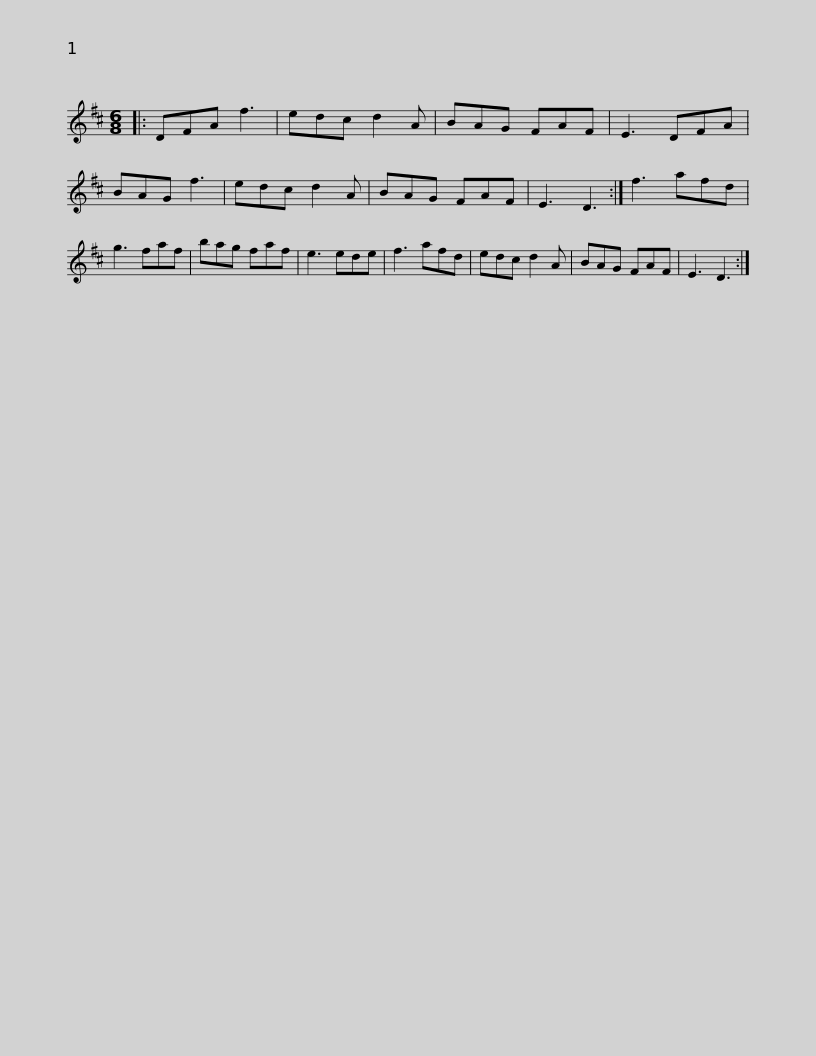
X:1
L:1/8
M:6/8
I:linebreak $
K:D
V:1 treble
V:1
|: DFA f3 | edc d2 A | BAG FAF | E3 DFA | BAG f3 | %5
 edc d2 A | BAG FAF | E3 D3 :|$ f3 afd | g3 faf | %10
 bag faf | e3 ede | f3 afd | edc d2 A | BAG FAF | %15
 E3 D3 :| %16
